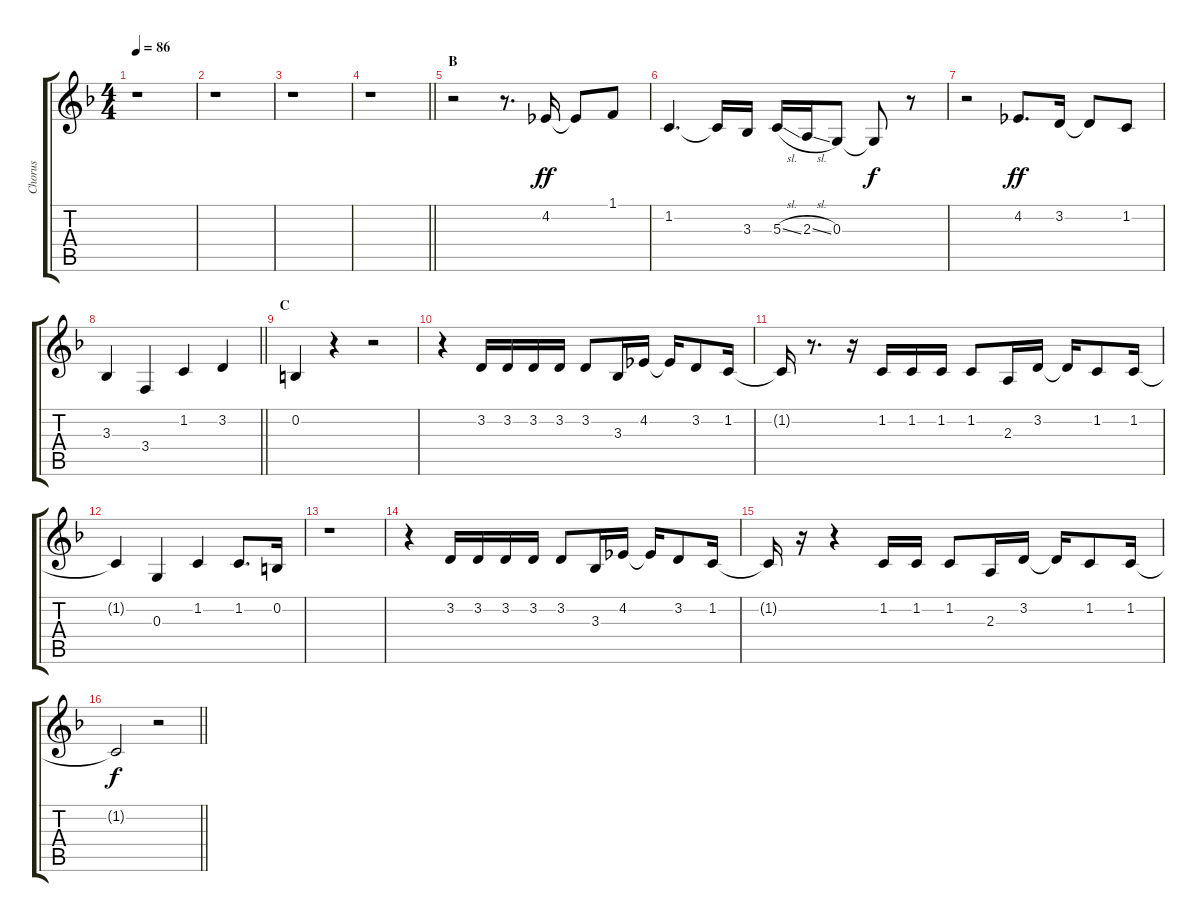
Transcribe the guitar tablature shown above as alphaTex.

\track ("Chorus" "Chorus") {instrument voiceoohs}
\staff {score tabs}
\tuning (E4 B3 G3 D3 A2 E2) {hide}
\ts (4 4)
\tempo 86
\clef g2
\ks f
r.1{dy ff} |
r.1 |
r.1 |
\barLineRight lightlight
r.1 |
\section ("" "B")
r.2 r.8{d} 4.2.16 4.2{t}.8 1.1.8 |
1.2.4{d} 1.2{t}.16 3.3.16 5.3{sl}.16 2.3{sl}.16 0.3.8 0.3{t}.8{dy f} r.8 |
r.2 4.2.8{d dy ff} 3.2.16 3.2{t}.8 1.2.8 |
\barLineRight lightlight
3.3.4 3.4.4 1.2.4 3.2.4 |
\section ("" "C")
0.2.4 r.4 r.2 |
r.4 3.2.16 3.2.16 3.2.16 3.2.16 3.2.8 3.3.16 4.2.16 4.2{t}.16 3.2.8 1.2.16 |
1.2{t}.16 r.8{d} r.16 1.2.16 1.2.16 1.2.16 1.2.8 2.3.16 3.2.16 3.2{t}.16 1.2.8 1.2.16 |
1.2{t}.4 0.3.4 1.2.4 1.2.8{d} 0.2.16 |
r.1 |
r.4 3.2.16 3.2.16 3.2.16 3.2.16 3.2.8 3.3.16 4.2.16 4.2{t}.16 3.2.8 1.2.16 |
1.2{t}.16 r.16 r.4 1.2.16 1.2.16 1.2.8 2.3.16 3.2.16 3.2{t}.16 1.2.8 1.2.16 |
\barLineRight lightlight
1.2{t}.2{dy f} r.2
